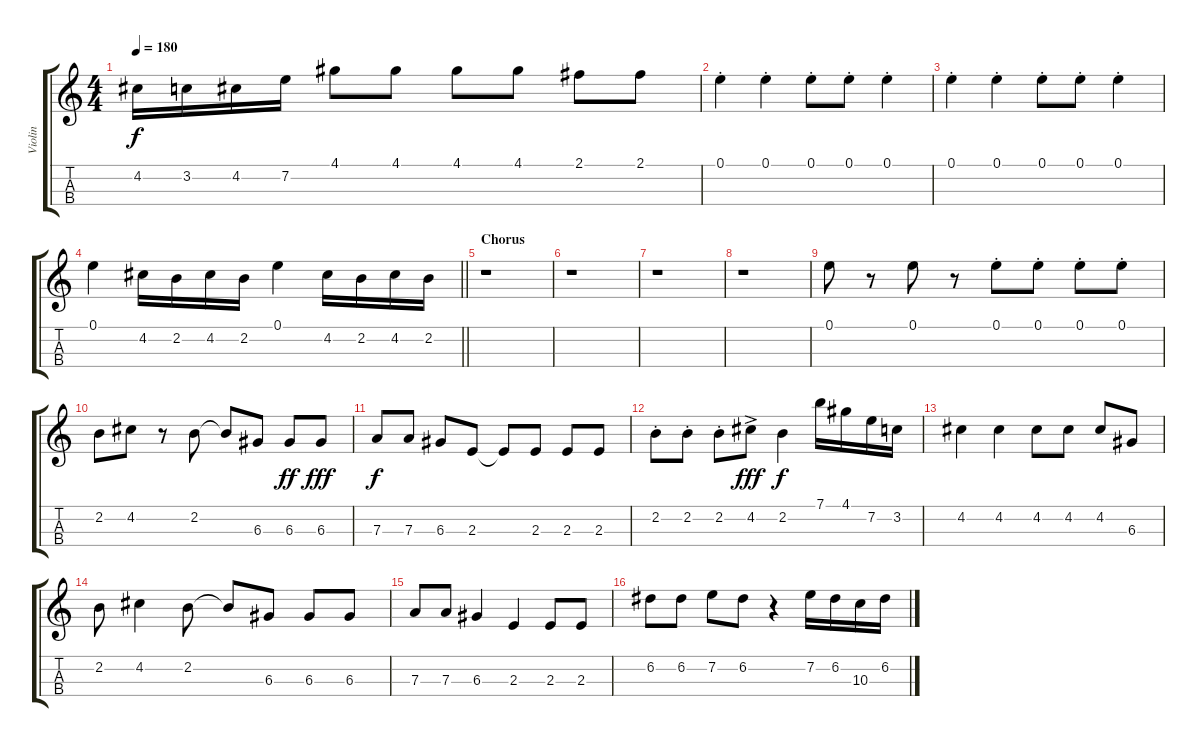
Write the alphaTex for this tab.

\track ("Violin" "Violin") {instrument violin}
\staff {score tabs}
\tuning (E5 A4 D4 G3) {hide}
\ts (4 4)
\tempo 180
\clef g2
\ks c
4.2.16{dy f} 3.2.16 4.2.16 7.2.16 4.1.8 4.1.8 4.1.8 4.1.8 2.1.8 2.1.8 |
0.1{st}.4 0.1{st}.4 0.1{st}.8 0.1{st}.8 0.1{st}.4 |
0.1{st}.4 0.1{st}.4 0.1{st}.8 0.1{st}.8 0.1{st}.4 |
\barLineRight lightlight
0.1.4 4.2.16 2.2.16 4.2.16 2.2.16 0.1.4 4.2.16 2.2.16 4.2.16 2.2.16 |
\section ("" "Chorus")
r.1 |
r.1 |
r.1 |
r.1 |
0.1.8 r.8 0.1.8 r.8 0.1{st}.8 0.1{st}.8 0.1{st}.8 0.1{st}.8 |
2.2.8 4.2.8 r.8 2.2.8 2.2{t}.8 6.3.8 6.3.8{dy ff} 6.3.8{dy fff} |
7.3.8{dy f} 7.3.8 6.3.8 2.3.8 2.3{t}.8 2.3.8 2.3.8 2.3.8 |
2.2{st}.8 2.2{st}.8 2.2{st}.8 4.2{ac}.8{dy fff} 2.2.4{dy f} 7.1.16 4.1.16 7.2.16 3.2.16 |
4.2.4 4.2.4 4.2.8 4.2.8 4.2.8 6.3.8 |
2.2.8 4.2.4 2.2.8 2.2{t}.8 6.3.8 6.3.8 6.3.8 |
7.3.8 7.3.8 6.3.4 2.3.4 2.3.8 2.3.8 |
6.2.8 6.2.8 7.2.8 6.2.8 r.4 7.2.16 6.2.16 10.3.16 6.2.16
